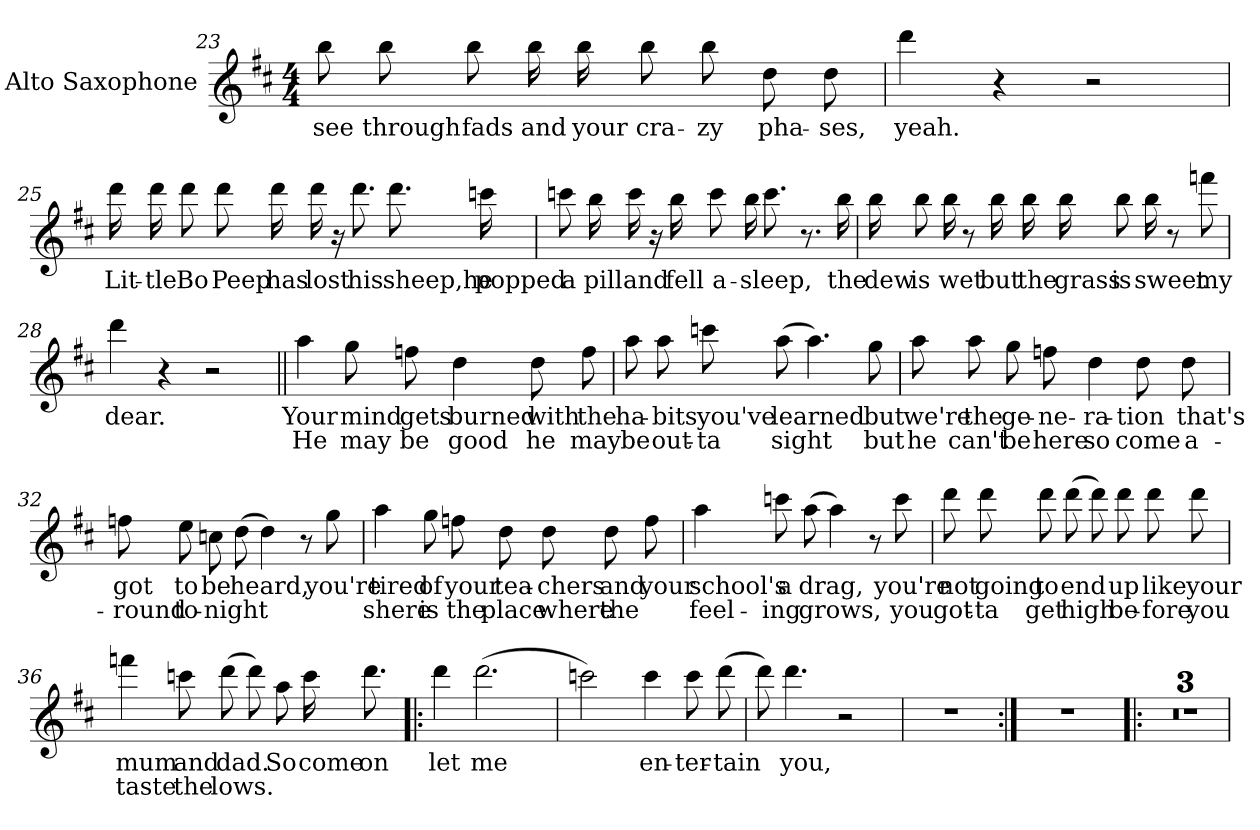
**kern	**text	**text
*part1	*part1	*part1
*staff1	*staff1	*staff1
*I"Alto Saxophone	*	*
*I'A. Sax.	*	*
*clefG2	*	*
*ITrd5c9	*	*
*k[b-]	*	*
*F:	*	*
*M4/4	*	*
=23	=23	=23
8ddL	-see	.
8dd	-through	.
8ddL	-fads	.
16dd	-and	.
16dd	-your	.
8ddL	-cra-	.
8dd	-zy	.
8f	-pha-	.
8f	-ses,	.
=24	=24	=24
4ff	-yeah.	.
4r	.	.
2r	.	.
=25	=25	=25
16ffLL	-Lit-	.
16ff	-tle	.
8ff	-Bo	.
8ffL	-Peep	.
16ff	-has	.
16ff	-lost	.
16r	.	.
8.ff	-his	.
8.ffL	-sheep,he	.
16ee-	-popped	.
=26	=26	=26
8ee-L	-a	.
16dd	-pill	.
16ee-	-and	.
16r	.	.
16dd	-fell	.
8ee-	-a-	.
16ddLL	-sleep,	.
8.ee-	.	.
8.r	.	.
16dd	-the	.
=27	=27	=27
16ddLL	-dew	.
8dd	-is	.
16dd	-wet	.
8r	.	.
16dd	-but	.
16dd	-the	.
16ddLL	-grass	.
8dd	-is	.
16dd	-sweet	.
8r	.	.
8aa-	-my	.
=28	=28	=28
4ff	-dear.	.
4r	.	.
2r	.	.
=29||	=29||	=29||
4cc	-Your	-He
8b-L	-mind	-may
8a-	-gets	-be
4f	-burned	-good
8fL	-with	-he
8a-	-the	-may
=30	=30	=30
8ccL	-ha-	-be
8cc	-bits	-out-
8ee-	-you've	-ta
(8cc	-learned	-sight
4.cc)	.	.
8b-	-but	-but
=31	=31	=31
8ccL	-we're	-he
8cc	-the	-can't
8b-	-ge-	-be
8a-	-ne-	-here
4f	-ra-	-so
8fL	-tion	-come
8f	-that's	-a-
=32	=32	=32
8a-L	-got	-round
8g	-to	-to-
8e-	-be	-night
(8f	-heard,	.
4f)	.	.
8r	.	.
8b-	-you're	.
=33	=33	=33
4cc	-tired	-shere
8b-L	-of	-is
8a-	-your	-the
8fL	-tea-	-place
8f	-chers	-where
8f	-and	-the
8a-	-your	.
=34	=34	=34
4cc	-school's	-feel-
8ee-L	-a	-ing
(8cc	-drag,	-grows,
4cc)	.	.
8r	.	.
8ee-	-you're	-you
=35	=35	=35
8ffL	-not	-got-
8ff	-going	-ta
8ff	-to	-get
(8ff	-end	-high
8ffL)	.	.
8ff	-up	-be-
8ff	-like	-fore
8ff	-your	-you
=36	=36	=36
4aa-	-mum	-taste
8ee-L	-and	-the
(8ff	-dad.	-lows.
8ffL)	.	.
8cc	-So	.
16ee-LL	-come	.
8.ff	-on	.
=37!|:	=37!|:	=37!|:
4ff	-let	.
(2.ff	-me	.
=38	=38	=38
2ee-)	.	.
4ee-	-en-	.
8ee-L	-ter-	.
(8ff	-tain	.
=39	=39	=39
8ffL)	.	.
4.ff	-you,	.
2r	.	.
=40	=40	=40
1r	.	.
=41:|!	=41:|!	=41:|!
1r	.	.
=42!|:	=42!|:	=42!|:
1r	.	.
=43	=43	=43
1r	.	.
=44	=44	=44
1r	.	.
=	=	=
*-	*-	*-
